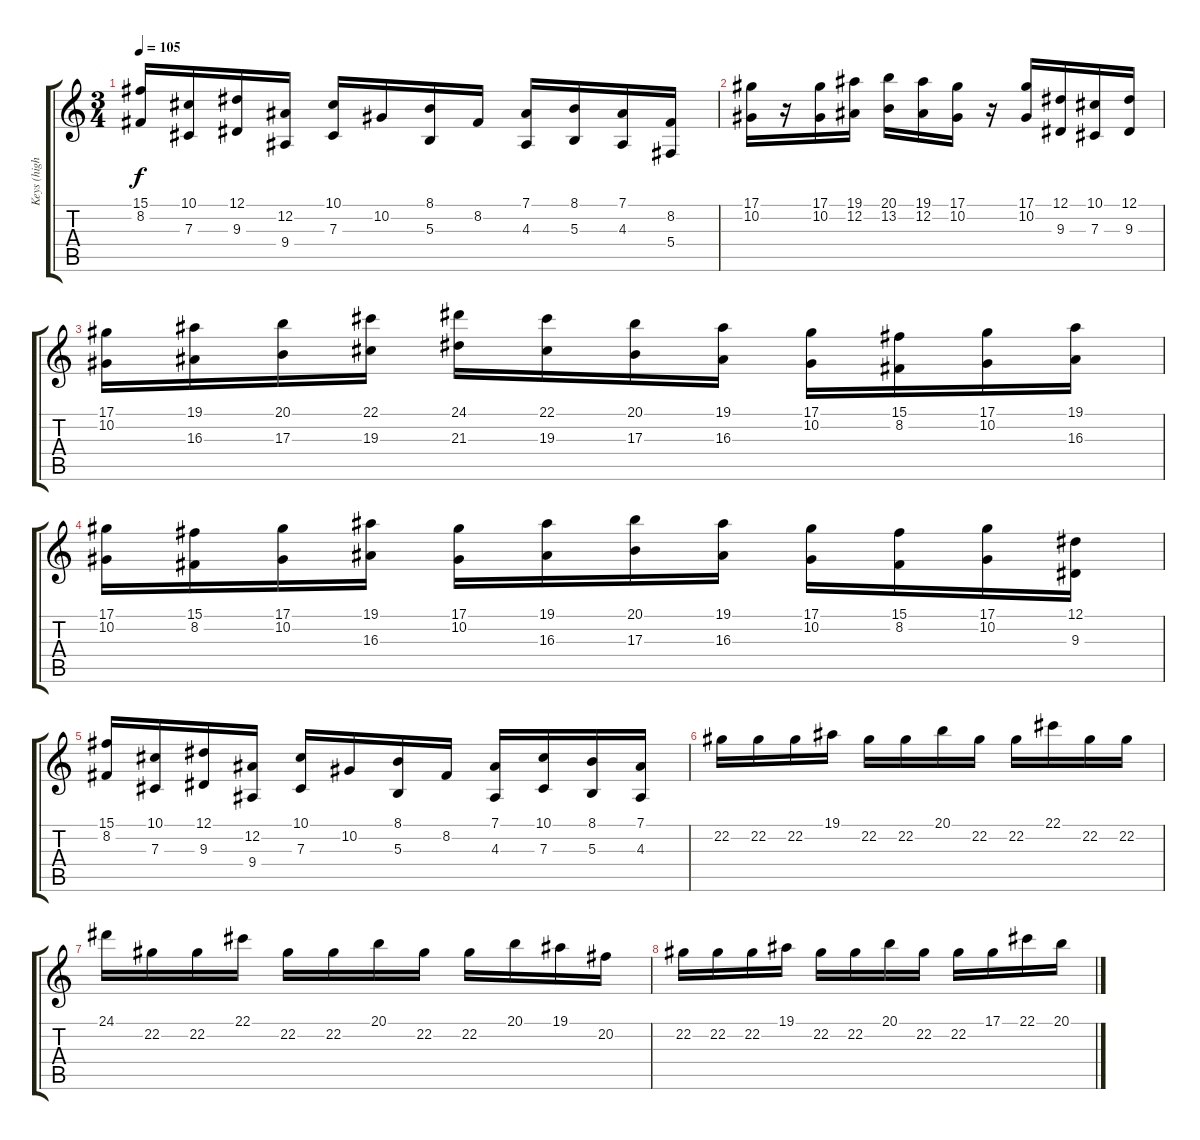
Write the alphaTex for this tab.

\track ("Keys (high)" "Keys (high") {instrument stringensemble1}
\staff {score tabs}
\tuning (Eb4 Bb3 Gb3 Db3 Ab2 Eb2) {hide}
\ts (3 4)
\tempo 105
\clef g2
\ks c
(15.1 8.2).16{dy f} (10.1 7.3).16 (12.1 9.3).16 (12.2 9.4).16 (10.1 7.3).16 10.2.16 (8.1 5.3).16 8.2.16 (7.1 4.3).16 (8.1 5.3).16 (7.1 4.3).16 (8.2 5.4).16 |
(17.1 10.2).16 r.16 (17.1 10.2).16 (19.1 12.2).16 (20.1 13.2).16 (19.1 12.2).16 (17.1 10.2).16 r.16 (17.1 10.2).16 (12.1 9.3).16 (10.1 7.3).16 (12.1 9.3).16 |
(17.1 10.2).16 (19.1 16.3).16 (20.1 17.3).16 (22.1 19.3).16 (24.1 21.3).16 (22.1 19.3).16 (20.1 17.3).16 (19.1 16.3).16 (17.1 10.2).16 (15.1 8.2).16 (17.1 10.2).16 (19.1 16.3).16 |
(17.1 10.2).16 (15.1 8.2).16 (17.1 10.2).16 (19.1 16.3).16 (17.1 10.2).16 (19.1 16.3).16 (20.1 17.3).16 (19.1 16.3).16 (17.1 10.2).16 (15.1 8.2).16 (17.1 10.2).16 (12.1 9.3).16 |
(15.1 8.2).16 (10.1 7.3).16 (12.1 9.3).16 (12.2 9.4).16 (10.1 7.3).16 10.2.16 (8.1 5.3).16 8.2.16 (7.1 4.3).16 (10.1 7.3).16 (8.1 5.3).16 (7.1 4.3).16 |
22.2.16 22.2.16 22.2.16 19.1.16 22.2.16 22.2.16 20.1.16 22.2.16 22.2.16 22.1.16 22.2.16 22.2.16 |
24.1.16 22.2.16 22.2.16 22.1.16 22.2.16 22.2.16 20.1.16 22.2.16 22.2.16 20.1.16 19.1.16 20.2.16 |
22.2.16 22.2.16 22.2.16 19.1.16 22.2.16 22.2.16 20.1.16 22.2.16 22.2.16 17.1.16 22.1.16 20.1.16
